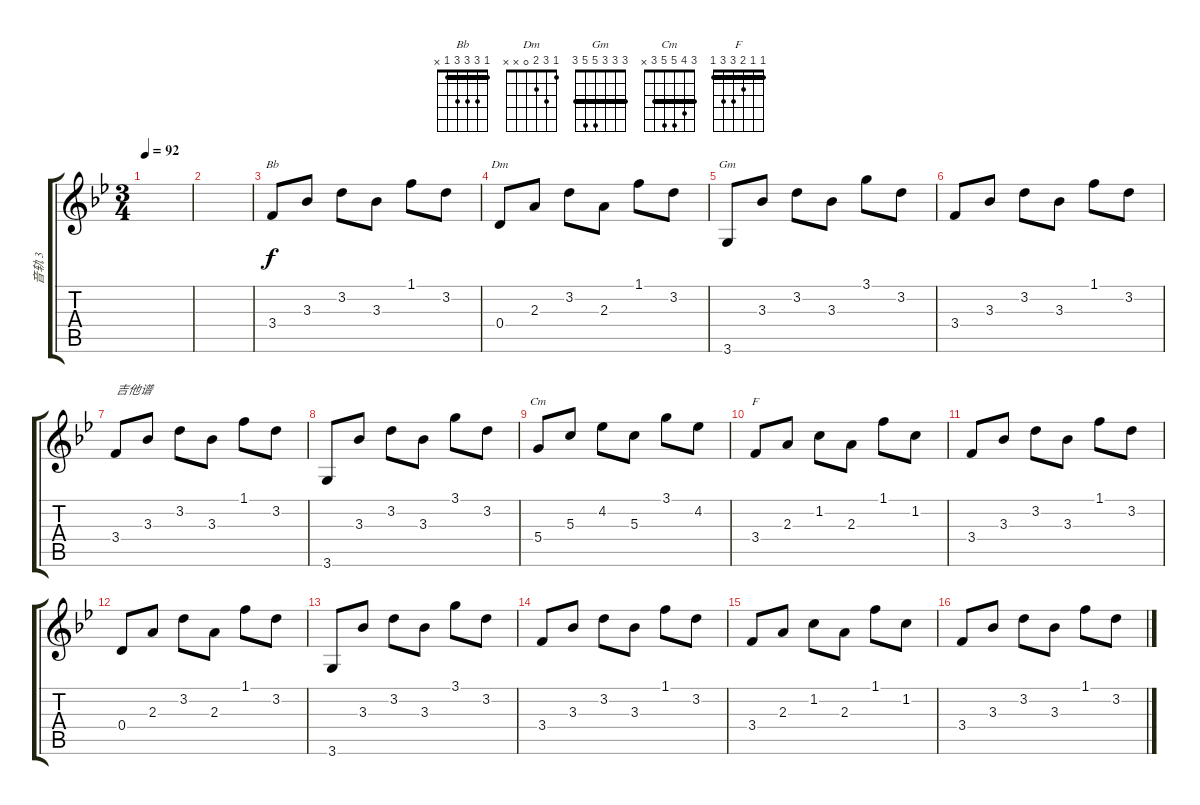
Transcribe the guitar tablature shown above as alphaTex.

\track ("音轨 3" "音轨 3") {instrument acousticguitarsteel}
\staff {score tabs}
\tuning (E4 B3 G3 D3 A2 E2) {hide}
\chord ("Bb" 1 3 3 3 1 x) {barre 1}
\chord ("Dm" 1 3 2 0 x x)
\chord ("Gm" 3 3 3 5 5 3) {barre 3}
\chord ("Cm" 3 4 5 5 3 x) {barre 3}
\chord ("F" 1 1 2 3 3 1) {barre 1}
\ts (3 4)
\tempo 92
\clef g2
\ks bb
|
|
3.4.8{ch "Bb"} 3.3.8 3.2.8 3.3.8 1.1.8 3.2.8 |
0.4.8{ch "Dm"} 2.3.8 3.2.8 2.3.8 1.1.8 3.2.8 |
3.6.8{ch "Gm"} 3.3.8 3.2.8 3.3.8 3.1.8 3.2.8 |
3.4.8 3.3.8 3.2.8 3.3.8 1.1.8 3.2.8 |
3.4.8{txt "吉他谱"} 3.3.8 3.2.8 3.3.8 1.1.8 3.2.8 |
3.6.8 3.3.8 3.2.8 3.3.8 3.1.8 3.2.8 |
5.4.8{ch "Cm"} 5.3.8 4.2.8 5.3.8 3.1.8 4.2.8 |
3.4.8{ch "F"} 2.3.8 1.2.8 2.3.8 1.1.8 1.2.8 |
3.4.8 3.3.8 3.2.8 3.3.8 1.1.8 3.2.8 |
0.4.8 2.3.8 3.2.8 2.3.8 1.1.8 3.2.8 |
3.6.8 3.3.8 3.2.8 3.3.8 3.1.8 3.2.8 |
3.4.8 3.3.8 3.2.8 3.3.8 1.1.8 3.2.8 |
3.4.8 2.3.8 1.2.8 2.3.8 1.1.8 1.2.8 |
3.4.8 3.3.8 3.2.8 3.3.8 1.1.8 3.2.8
